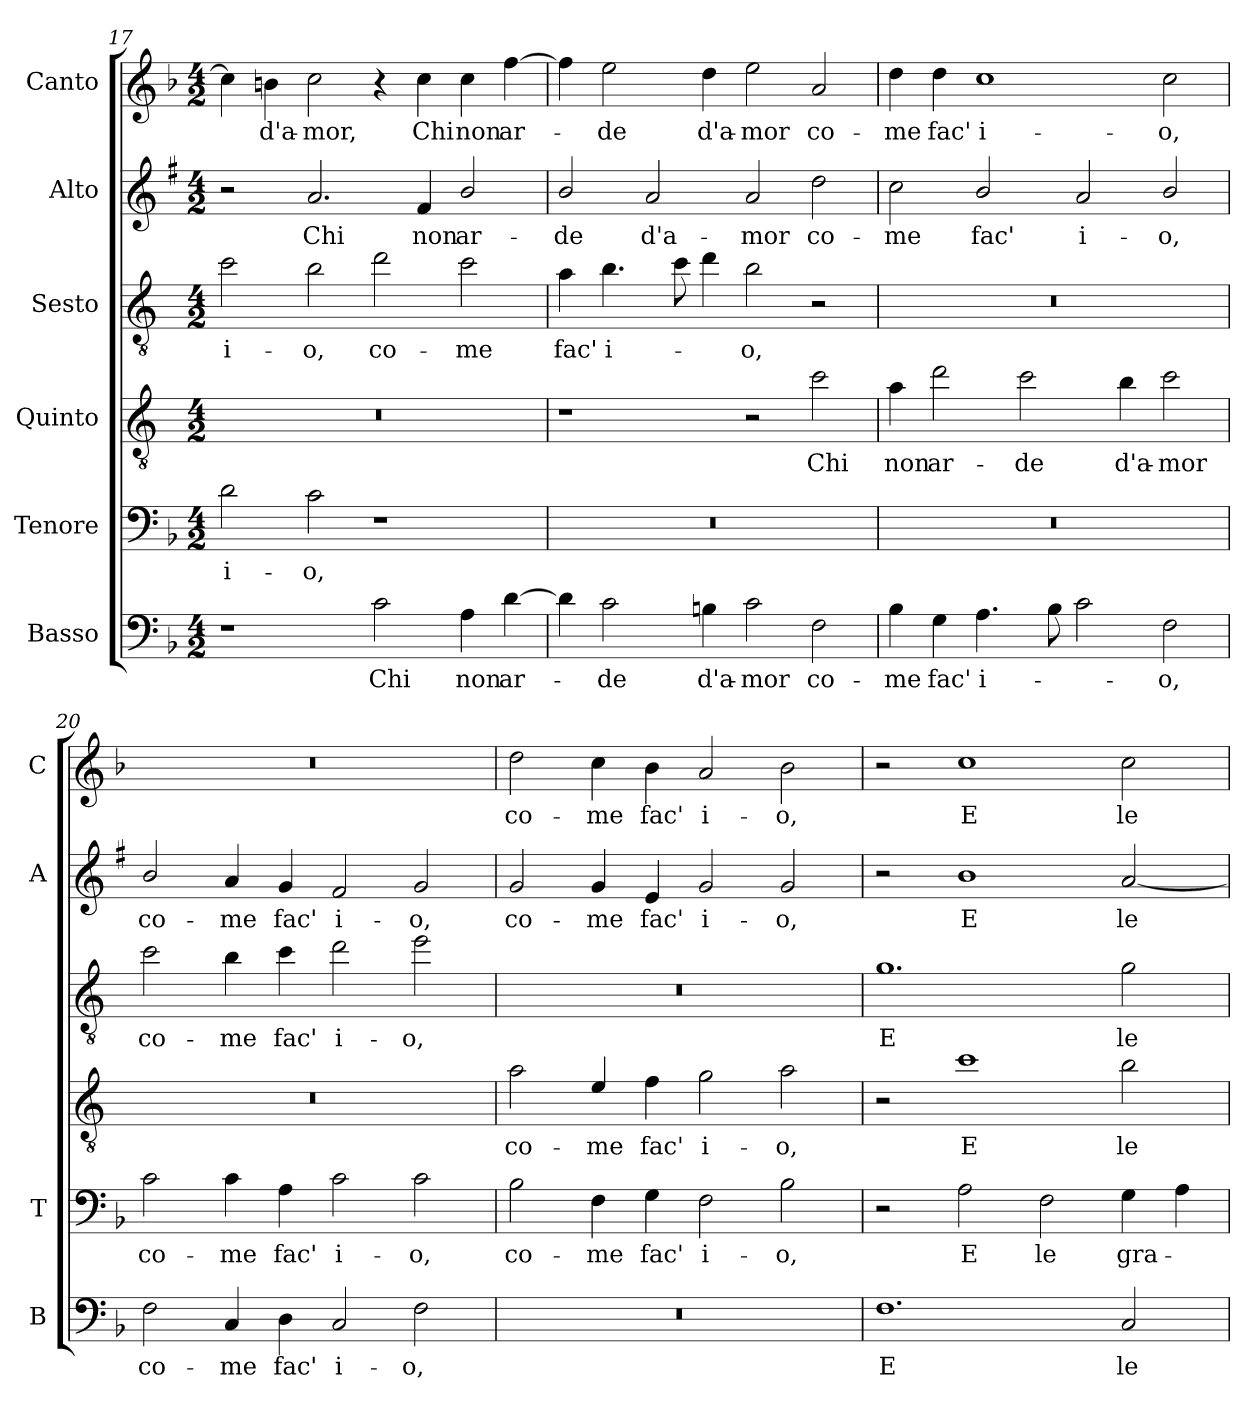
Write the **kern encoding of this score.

**kern	**text	**kern	**text	**kern	**text	**kern	**text	**kern	**text	**kern	**text
*part6	*part6	*part5	*part5	*part4	*part4	*part3	*part3	*part2	*part2	*part1	*part1
*staff6	*staff6	*staff5	*staff5	*staff4	*staff4	*staff3	*staff3	*staff2	*staff2	*staff1	*staff1
*I"Basso	*	*I"Tenore	*	*I"Quinto	*	*I"Sesto	*	*I"Alto	*	*I"Canto	*
*I'B	*	*I'T	*	*	*	*	*	*I'A	*	*I'C	*
*clefF4	*	*clefF4	*	*clefGv2	*	*clefGv2	*	*clefG2	*	*clefG2	*
*	*	*	*	*ITrd4c7	*	*ITrd4c7	*	*ITrd1c2	*	*	*
*k[b-]	*	*k[b-]	*	*k[b-]	*	*k[b-]	*	*k[b-]	*	*k[b-]	*
*F:	*	*F:	*	*F:	*	*F:	*	*F:	*	*F:	*
*M4/2	*	*M4/2	*	*M4/2	*	*M4/2	*	*M4/2	*	*M4/2	*
=17	=17	=17	=17	=17	=17	=17	=17	=17	=17	=17	=17
!	!	!	!LO:LY:b	!	!	!	!LO:LY:b	!	!	!	!
1r	.	2d\	i-	0r	.	2f\	i-	2r	.	4cc\]	.
!	!	!	!	!	!	!	!	!	!	!	!LO:LY:b
.	.	.	.	.	.	.	.	.	.	4bn\	d'a-
!	!	!	!LO:LY:b	!	!	!	!LO:LY:b	!	!LO:LY:b	!	!LO:LY:b
.	.	2c\	-o,	.	.	2e\	-o,	2.g/	Chi	2cc\	-mor,
!	!LO:LY:b	!	!	!	!	!	!LO:LY:b	!	!	!	!
2c\	Chi	1r	.	.	.	2g\	co-	.	.	4r	.
!	!	!	!	!	!	!	!	!	!LO:LY:b	!	!LO:LY:b
.	.	.	.	.	.	.	.	4e/	non	4cc\	Chi
!	!LO:LY:b	!	!	!	!	!	!LO:LY:b	!	!LO:LY:b	!	!LO:LY:b
4A\	non	.	.	.	.	2f\	-me	2a/	ar-	4cc\	non
!	!LO:LY:b	!	!	!	!	!	!	!	!	!	!LO:LY:b
[4d\	ar-	.	.	.	.	.	.	.	.	[4ff\	ar-
=18	=18	=18	=18	=18	=18	=18	=18	=18	=18	=18	=18
!	!	!	!	!	!	!	!LO:LY:b	!	!LO:LY:b	!	!
4d\]	.	0r	.	1r	.	4d\	fac'	2a/	-de	4ff\]	.
!	!LO:LY:b	!	!	!	!	!	!LO:LY:b	!	!	!	!LO:LY:b
2c\	-de	.	.	.	.	4.e\	i-	.	.	2ee\	-de
!	!	!	!	!	!	!	!	!	!LO:LY:b	!	!
.	.	.	.	.	.	.	.	2g/	d'a-	.	.
.	.	.	.	.	.	8f\	.	.	.	.	.
!	!LO:LY:b	!	!	!	!	!	!	!	!	!	!LO:LY:b
4Bn\	d'a-	.	.	.	.	4g\	.	.	.	4dd\	d'a-
!	!LO:LY:b	!	!	!	!	!	!LO:LY:b	!	!LO:LY:b	!	!LO:LY:b
2c\	-mor	.	.	2r	.	2e\	-o,	2g/	-mor	2ee\	-mor
!	!LO:LY:b	!	!	!	!LO:LY:b	!	!	!	!LO:LY:b	!	!LO:LY:b
2F\	co-	.	.	2f\	Chi	2r	.	2cc\	co-	2a/	co-
=19	=19	=19	=19	=19	=19	=19	=19	=19	=19	=19	=19
!	!LO:LY:b	!	!	!	!LO:LY:b	!	!	!	!LO:LY:b	!	!LO:LY:b
4B-\	-me	0r	.	4d\	non	0r	.	2b-\	-me	4dd\	-me
!	!LO:LY:b	!	!	!	!LO:LY:b	!	!	!	!	!	!LO:LY:b
4G\	fac'	.	.	2g\	ar-	.	.	.	.	4dd\	fac'
!	!LO:LY:b	!	!	!	!	!	!	!	!LO:LY:b	!	!LO:LY:b
4.A\	i-	.	.	.	.	.	.	2a/	fac'	1cc	i-
!	!	!	!	!	!LO:LY:b	!	!	!	!	!	!
.	.	.	.	2f\	-de	.	.	.	.	.	.
8B-\	.	.	.	.	.	.	.	.	.	.	.
!	!	!	!	!	!	!	!	!	!LO:LY:b	!	!
2c\	.	.	.	.	.	.	.	2g/	i-	.	.
!	!	!	!	!	!LO:LY:b	!	!	!	!	!	!
.	.	.	.	4e\	d'a-	.	.	.	.	.	.
!	!LO:LY:b	!	!	!	!LO:LY:b	!	!	!	!LO:LY:b	!	!LO:LY:b
2F\	-o,	.	.	2f\	-mor	.	.	2a/	-o,	2cc\	-o,
!!LO:PB:g=z
=20	=20	=20	=20	=20	=20	=20	=20	=20	=20	=20	=20
!	!LO:LY:b	!	!LO:LY:b	!	!	!	!LO:LY:b	!	!LO:LY:b	!	!
2F\	co-	2c\	co-	0r	.	2f\	co-	2a/	co-	0r	.
!	!LO:LY:b	!	!LO:LY:b	!	!	!	!LO:LY:b	!	!LO:LY:b	!	!
4C/	-me	4c\	-me	.	.	4e\	-me	4g/	-me	.	.
!	!LO:LY:b	!	!LO:LY:b	!	!	!	!LO:LY:b	!	!LO:LY:b	!	!
4D\	fac'	4A\	fac'	.	.	4f\	fac'	4f/	fac'	.	.
!	!LO:LY:b	!	!LO:LY:b	!	!	!	!LO:LY:b	!	!LO:LY:b	!	!
2C/	i-	2c\	i-	.	.	2g\	i-	2e/	i-	.	.
!	!LO:LY:b	!	!LO:LY:b	!	!	!	!LO:LY:b	!	!LO:LY:b	!	!
2F\	-o,	2c\	-o,	.	.	2a\	-o,	2f/	-o,	.	.
=21	=21	=21	=21	=21	=21	=21	=21	=21	=21	=21	=21
!	!	!	!LO:LY:b	!	!LO:LY:b	!	!	!	!LO:LY:b	!	!LO:LY:b
0r	.	2B-\	co-	2d\	co-	0r	.	2f/	co-	2dd\	co-
!	!	!	!LO:LY:b	!	!LO:LY:b	!	!	!	!LO:LY:b	!	!LO:LY:b
.	.	4F\	-me	4A/	-me	.	.	4f/	-me	4cc\	-me
!	!	!	!LO:LY:b	!	!LO:LY:b	!	!	!	!LO:LY:b	!	!LO:LY:b
.	.	4G\	fac'	4B-\	fac'	.	.	4d/	fac'	4b-\	fac'
!	!	!	!LO:LY:b	!	!LO:LY:b	!	!	!	!LO:LY:b	!	!LO:LY:b
.	.	2F\	i-	2c\	i-	.	.	2f/	i-	2a/	i-
!	!	!	!LO:LY:b	!	!LO:LY:b	!	!	!	!LO:LY:b	!	!LO:LY:b
.	.	2B-\	-o,	2d\	-o,	.	.	2f/	-o,	2b-\	-o,
=22	=22	=22	=22	=22	=22	=22	=22	=22	=22	=22	=22
!	!LO:LY:b	!	!	!	!	!	!LO:LY:b	!	!	!	!
1.F	E	2r	.	2r	.	1.c	E	2r	.	2r	.
!	!	!	!LO:LY:b	!	!LO:LY:b	!	!	!	!LO:LY:b	!	!LO:LY:b
.	.	2A\	E	1f	E	.	.	1a	E	1cc	E
!	!	!	!LO:LY:b	!	!	!	!	!	!	!	!
.	.	2F\	le	.	.	.	.	.	.	.	.
!	!LO:LY:b	!	!LO:LY:b	!	!LO:LY:b	!	!LO:LY:b	!	!LO:LY:b	!	!LO:LY:b
2C/	le	4G\	gra-	2e\	le	2c\	le	[2g/	le	2cc\	le
.	.	4A\	.	.	.	.	.	.	.	.	.
=	=	=	=	=	=	=	=	=	=	=	=
*-	*-	*-	*-	*-	*-	*-	*-	*-	*-	*-	*-
